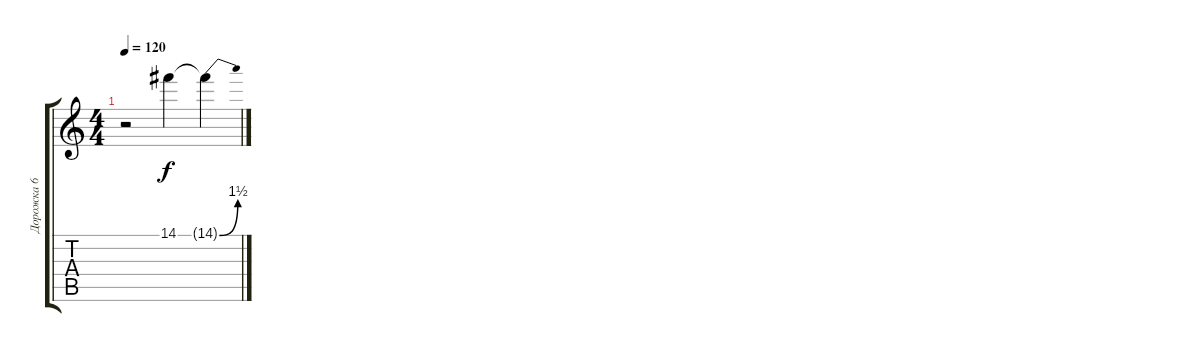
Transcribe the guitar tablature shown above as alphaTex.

\track ("Дорожка 6" "Дорожка 6") {instrument overdrivenguitar}
\staff {score tabs}
\tuning (E4 B3 G3 D3 A2 E2) {hide}
\ts (4 4)
\tempo 120
\clef g2
\ks c
r.2{dy f} 14.1.4 14.1{be (bend 0 0 60 6) t}.4
